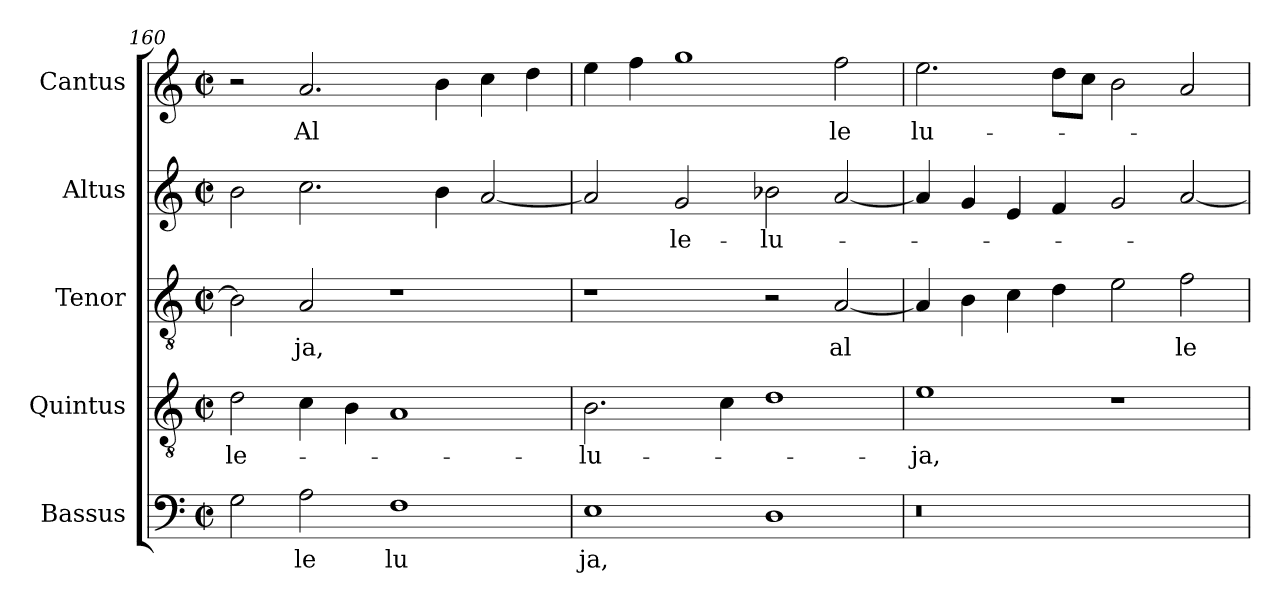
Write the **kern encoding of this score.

**kern	**text	**kern	**text	**kern	**text	**kern	**text	**kern	**text
*part5	*part5	*part4	*part4	*part3	*part3	*part2	*part2	*part1	*part1
*staff5	*staff5	*staff4	*staff4	*staff3	*staff3	*staff2	*staff2	*staff1	*staff1
*I"Bassus	*	*I"Quintus	*	*I"Tenor	*	*I"Altus	*	*I"Cantus	*
*clefF4	*	*clefGv2	*	*clefGv2	*	*clefG2	*	*clefG2	*
*	*	*	*	*	*	*k[]	*	*k[]	*
*	*	*	*	*	*	*C:	*	*C:	*
*M2/2	*	*M2/2	*	*M2/2	*	*M2/2	*	*M2/2	*
*met(c|)	*	*met(c|)	*	*met(c|)	*	*met(c|)	*	*met(c|)	*
=160	=160	=160	=160	=160	=160	=160	=160	=160	=160
!	!	!	!LO:LY:b:cj	!	!	!	!	!	!
2G\	.	2d\	-le-	2B\]	.	2b\	.	2r	.
!	!LO:LY:b:cj	!	!	!	!LO:LY:b:cj	!	!	!	!LO:LY:b:cj
2A\	le	4c\	.	2A/	ja,	2.cc\	.	2.a/	Al
.	.	4B\	.	.	.	.	.	.	.
!	!LO:LY:b:cj	!	!	!	!	!	!	!	!
1F	lu	1A	.	1r	.	.	.	.	.
.	.	.	.	.	.	4b\	.	4b\	.
.	.	.	.	.	.	[<2a/	.	4cc\	.
.	.	.	.	.	.	.	.	4dd\	.
=161	=161	=161	=161	=161	=161	=161	=161	=161	=161
!	!LO:LY:b:cj	!	!LO:LY:b:cj	!	!	!	!	!	!
1E	ja,	2.B\	-lu-	1r	.	2a/]	.	4ee\	.
.	.	.	.	.	.	.	.	4ff\	.
!	!	!	!	!	!	!	!LO:LY:b:cj	!	!
.	.	.	.	.	.	2g/	-le-	1gg	.
.	.	4c\	.	.	.	.	.	.	.
!	!	!	!	!	!	!	!LO:LY:b:cj	!	!
1D	.	1d	.	2r	.	2b-X\	-lu-	.	.
!	!	!	!	!	!LO:LY:b:cj	!	!	!	!LO:LY:b:cj
.	.	.	.	[>2A/	al	[>2a/	.	2ff\	le
!!LO:LB:g=z
=162	=162	=162	=162	=162	=162	=162	=162	=162	=162
!	!	!	!LO:LY:b:cj	!	!	!	!	!	!LO:LY:b:cj
0r	.	1e	-ja,	4A/]	.	4a/]	.	2.ee\	lu-
.	.	.	.	4B\	.	4g/	.	.	.
.	.	.	.	4c\	.	4e/	.	.	.
.	.	.	.	4d\	.	4f/	.	8dd\L	.
.	.	.	.	.	.	.	.	8cc\J	.
.	.	1r	.	2e\	.	2g/	.	2b\	.
!	!	!	!	!	!LO:LY:b:cj	!	!	!	!
.	.	.	.	2f\	le-	[<2a/	.	2a/	.
=	=	=	=	=	=	=	=	=	=
*-	*-	*-	*-	*-	*-	*-	*-	*-	*-
